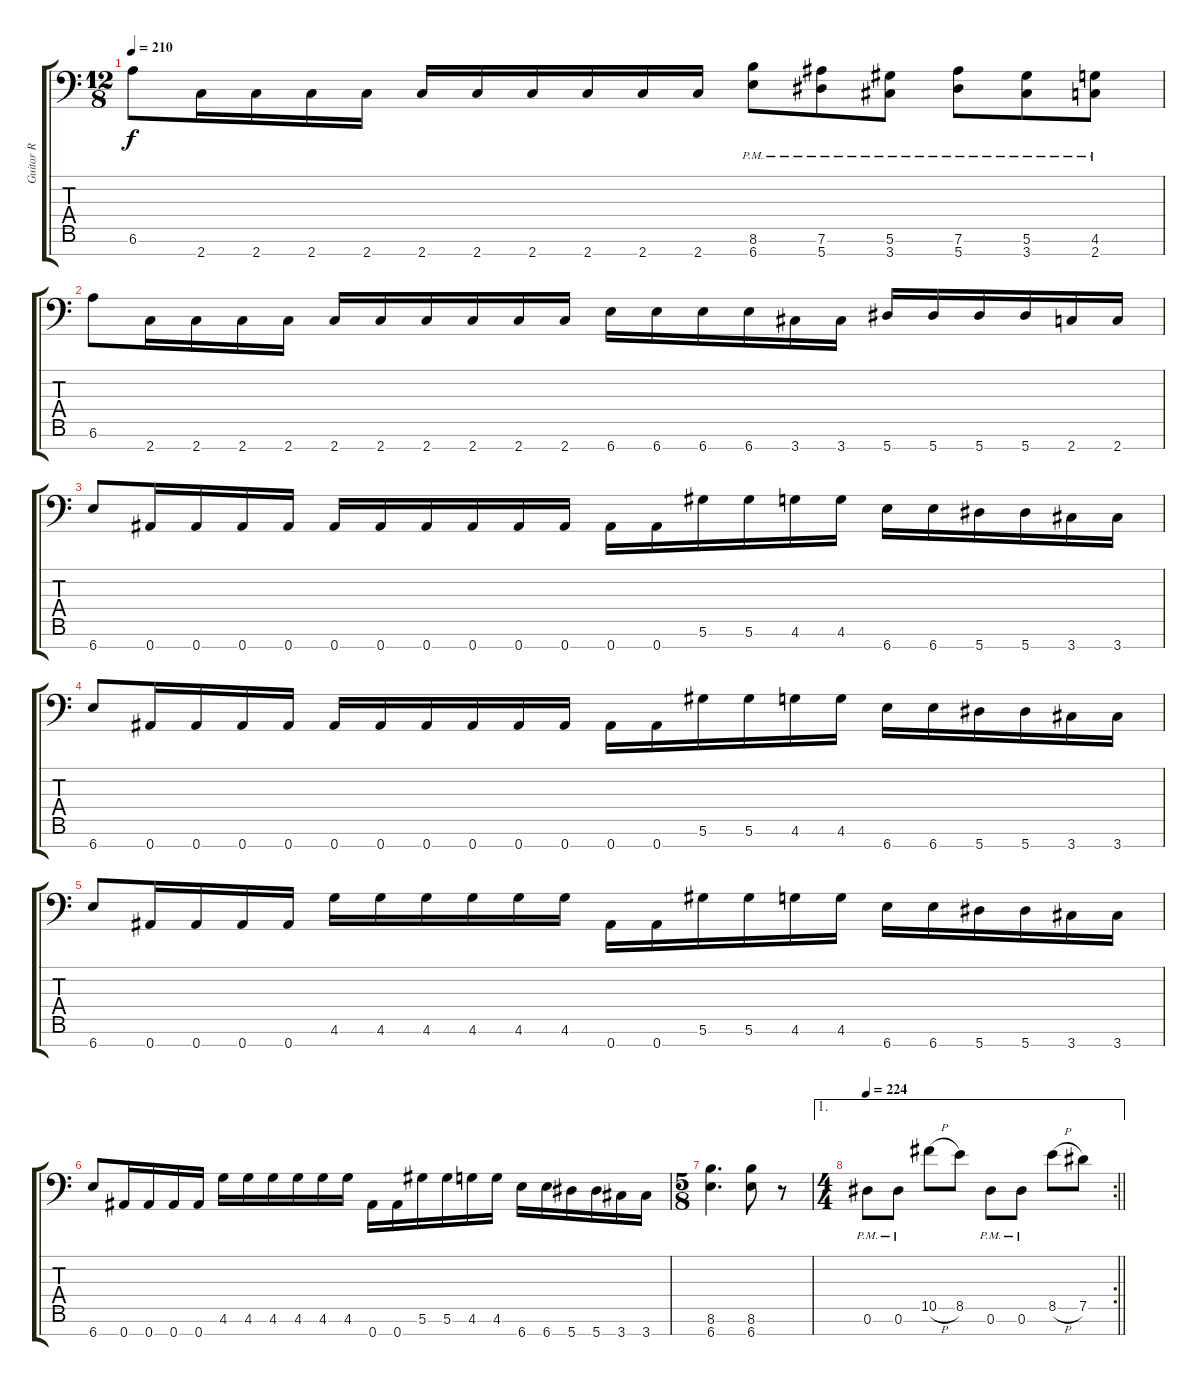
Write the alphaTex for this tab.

\track ("Guitar R" "Guitar R") {instrument distortionguitar}
\staff {score tabs}
\tuning (Eb4 Bb3 Gb3 Db3 Ab2 Eb2 Bb1) {hide}
\ts (12 8)
\tempo 210
\clef f4
\ks c
6.6.8{dy f} 2.7.16 2.7.16 2.7.16 2.7.16 2.7.16 2.7.16 2.7.16 2.7.16 2.7.16 2.7.16 (8.6{pm} 6.7{pm}).8 (7.6{pm} 5.7{pm}).8 (5.6{pm} 3.7{pm}).8 (7.6{pm} 5.7{pm}).8 (5.6{pm} 3.7{pm}).8 (4.6{pm} 2.7{pm}).8 |
6.6.8 2.7.16 2.7.16 2.7.16 2.7.16 2.7.16 2.7.16 2.7.16 2.7.16 2.7.16 2.7.16 6.7.16 6.7.16 6.7.16 6.7.16 3.7.16 3.7.16 5.7.16 5.7.16 5.7.16 5.7.16 2.7.16 2.7.16 |
6.7.8 0.7.16 0.7.16 0.7.16 0.7.16 0.7.16 0.7.16 0.7.16 0.7.16 0.7.16 0.7.16 0.7.16 0.7.16 5.6.16 5.6.16 4.6.16 4.6.16 6.7.16 6.7.16 5.7.16 5.7.16 3.7.16 3.7.16 |
6.7.8 0.7.16 0.7.16 0.7.16 0.7.16 0.7.16 0.7.16 0.7.16 0.7.16 0.7.16 0.7.16 0.7.16 0.7.16 5.6.16 5.6.16 4.6.16 4.6.16 6.7.16 6.7.16 5.7.16 5.7.16 3.7.16 3.7.16 |
6.7.8 0.7.16 0.7.16 0.7.16 0.7.16 4.6.16 4.6.16 4.6.16 4.6.16 4.6.16 4.6.16 0.7.16 0.7.16 5.6.16 5.6.16 4.6.16 4.6.16 6.7.16 6.7.16 5.7.16 5.7.16 3.7.16 3.7.16 |
6.7.8 0.7.16 0.7.16 0.7.16 0.7.16 4.6.16 4.6.16 4.6.16 4.6.16 4.6.16 4.6.16 0.7.16 0.7.16 5.6.16 5.6.16 4.6.16 4.6.16 6.7.16 6.7.16 5.7.16 5.7.16 3.7.16 3.7.16 |
\ts (5 8)
(8.6 6.7).4{d} (8.6 6.7).8 r.8 |
\ae 1
\rc 2
\ts (4 4)
\tempo 224
\barLineRight lightlight
0.6{pm}.8 0.6{pm}.8 10.5{h}.8 8.5.8 0.6{pm}.8 0.6{pm}.8 8.5{h}.8 7.5.8
